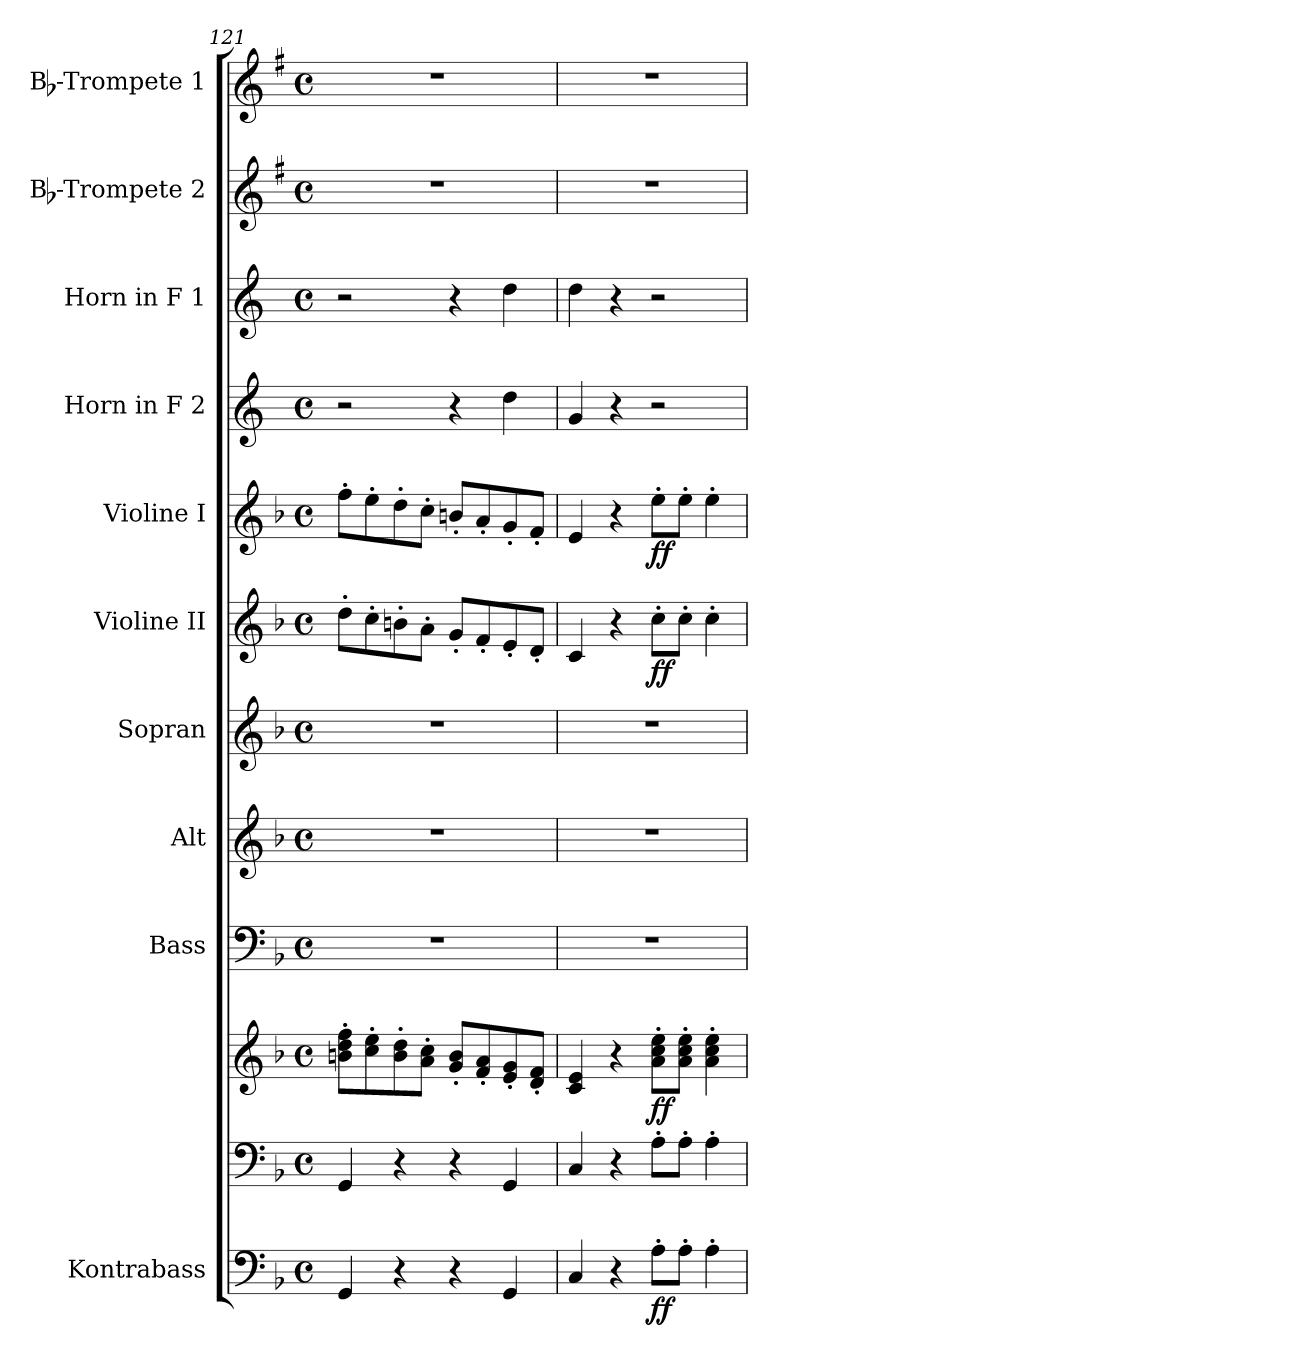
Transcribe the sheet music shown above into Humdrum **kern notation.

**kern	**dynam	**kern	**kern	**dynam	**kern	**kern	**kern	**kern	**dynam	**kern	**dynam	**kern	**kern	**kern	**kern
*part11	*part11	*part10	*part10	*part10	*part9	*part8	*part7	*part6	*part6	*part5	*part5	*part4	*part3	*part2	*part1
*staff12	*staff12	*staff11	*staff10	*staff10/11	*staff9	*staff8	*staff7	*staff6	*staff6	*staff5	*staff5	*staff4	*staff3	*staff2	*staff1
*I"Kontrabass	*	*	*	*	*I"Bass	*I"Alt	*I"Sopran	*I"Violine II	*	*I"Violine I	*	*I"Horn in F 2	*I"Horn in F 1	*I"Bb-Trompete 2	*I"Bb-Trompete 1
*I'Kb.	*	*	*	*	*I'B.	*I'A.	*I'S.	*I'Vl. II	*	*I'Vl. I	*	*	*	*I'Bb Trp. 2	*I'Bb Trp. 1
*clefF4	*	*clefF4	*clefG2	*	*clefF4	*clefG2	*clefG2	*clefG2	*	*clefG2	*	*clefG2	*clefG2	*clefG2	*clefG2
*ITrd7c12	*	*	*	*	*	*	*	*	*	*	*	*ITrd4c7	*ITrd4c7	*ITrd1c2	*ITrd1c2
*k[b-]	*	*k[b-]	*k[b-]	*	*k[b-]	*k[b-]	*k[b-]	*k[b-]	*	*k[b-]	*	*k[b-]	*k[b-]	*k[b-]	*k[b-]
*F:	*	*F:	*F:	*	*F:	*F:	*F:	*F:	*	*F:	*	*F:	*F:	*F:	*F:
*M4/4	*	*M4/4	*M4/4	*	*M4/4	*M4/4	*M4/4	*M4/4	*	*M4/4	*	*M4/4	*M4/4	*M4/4	*M4/4
*met(c)	*	*met(c)	*met(c)	*	*met(c)	*met(c)	*met(c)	*met(c)	*	*met(c)	*	*met(c)	*met(c)	*met(c)	*met(c)
=121	=121	=121	=121	=121	=121	=121	=121	=121	=121	=121	=121	=121	=121	=121	=121
4GGG/	.	4GG/	8bn\'> 8dd\'> 8ff\'>L	.	1r	1r	1r	8dd'>\L	.	8ff'>\L	.	2r	2r	1r	1r
.	.	.	8cc\'> 8ee\'>	.	.	.	.	8cc'>\	.	8ee'>\	.	.	.	.	.
4r	.	4r	8b\'> 8dd\'>	.	.	.	.	8bn'>\	.	8dd'>\	.	.	.	.	.
.	.	.	8a\'> 8cc\'>J	.	.	.	.	8a'>\J	.	8cc'>\J	.	.	.	.	.
4r	.	4r	8g/'< 8b/'<L	.	.	.	.	8g'</L	.	8bn'</L	.	4r	4r	.	.
.	.	.	8f/'< 8a/'<	.	.	.	.	8f'</	.	8a'</	.	.	.	.	.
4GGG/	.	4GG/	8e/'< 8g/'<	.	.	.	.	8e'</	.	8g'</	.	4g\	4g\	.	.
.	.	.	8d/'< 8f/'<J	.	.	.	.	8d'</J	.	8f'</J	.	.	.	.	.
=122	=122	=122	=122	=122	=122	=122	=122	=122	=122	=122	=122	=122	=122	=122	=122
4CC/	.	4C/	4c/ 4e/	.	1r	1r	1r	4c/	.	4e/	.	4c/	4g\	1r	1r
4r	.	4r	4r	.	.	.	.	4r	.	4r	.	4r	4r	.	.
!	!LO:DY:b	!	!	!LO:DY:b	!	!	!	!	!LO:DY:b	!	!LO:DY:b	!	!	!	!
8AA'>\L	ff	8A'>\L	8a\'> 8cc\'> 8ee\'>L	ff	.	.	.	8cc'>\L	ff	8ee'>\L	ff	2r	2r	.	.
8AA'>\J	.	8A'>\J	8a\'> 8cc\'> 8ee\'>J	.	.	.	.	8cc'>\J	.	8ee'>\J	.	.	.	.	.
4AA'>\	.	4A'>\	4a\'> 4cc\'> 4ee\'>	.	.	.	.	4cc'>\	.	4ee'>\	.	.	.	.	.
=	=	=	=	=	=	=	=	=	=	=	=	=	=	=	=
*-	*-	*-	*-	*-	*-	*-	*-	*-	*-	*-	*-	*-	*-	*-	*-
